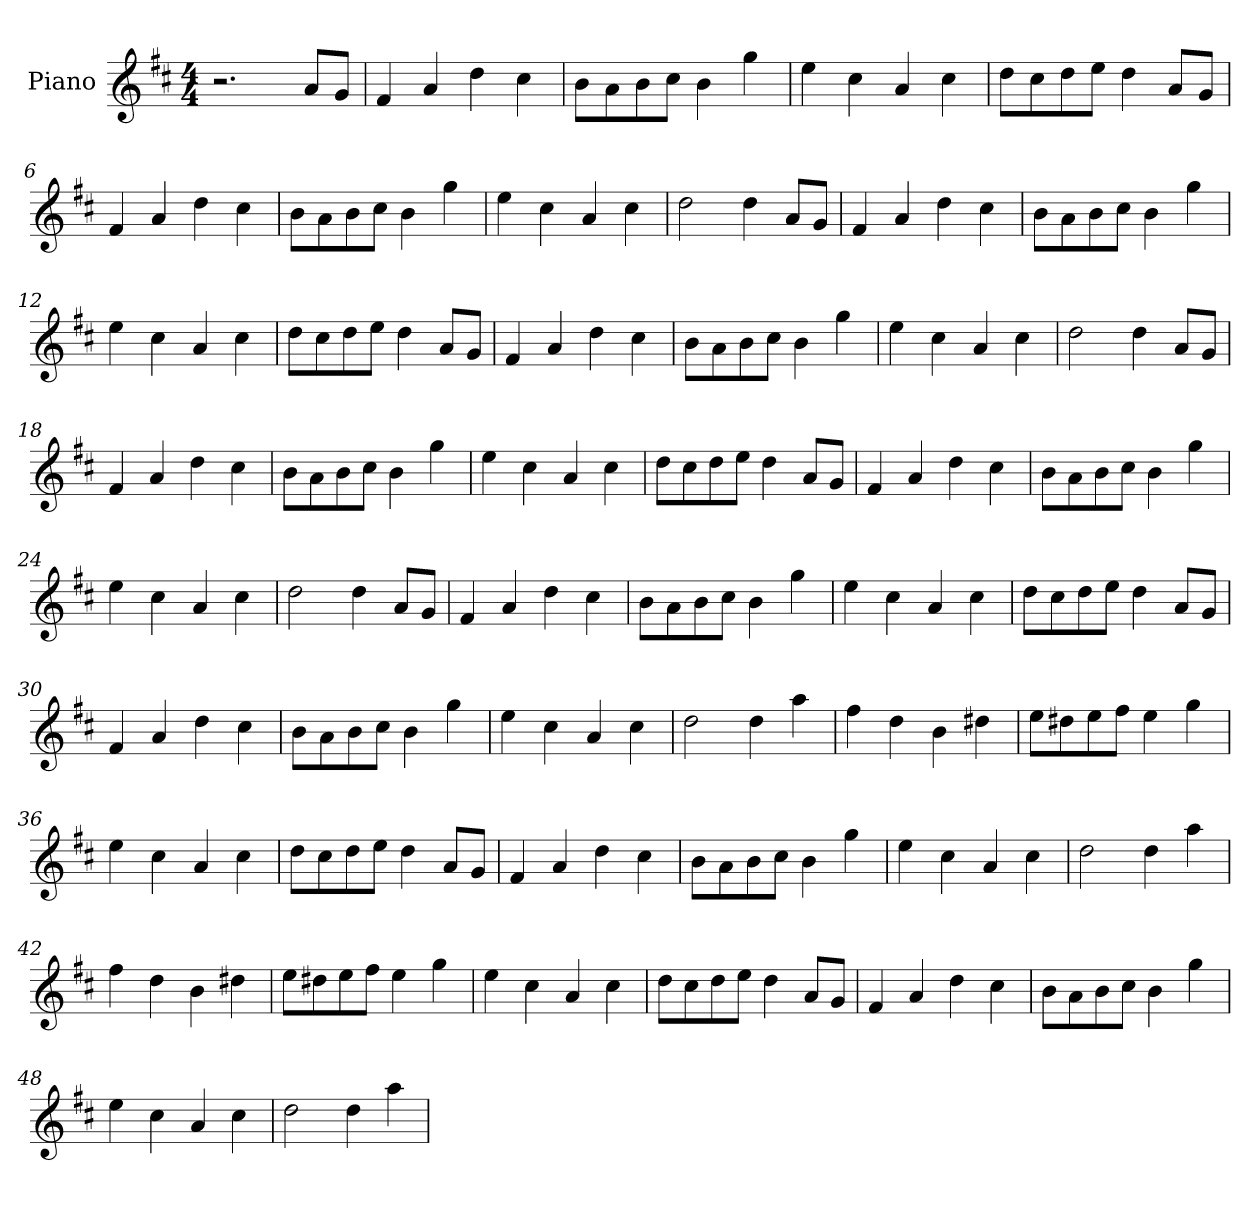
**kern
*part1
*staff1
*I"Piano
*I'Pno
*clefG2
*k[f#c#]
*M4/4
=1
2.r
8a/L
8g/J
=2
4f#/
4a/
4dd\
4cc#\
=3
8b\L
8a\
8b\
8cc#\J
4b\
4gg\
=4
4ee\
4cc#\
4a/
4cc#\
=5
8dd\L
8cc#\
8dd\
8ee\J
4dd\
8a/L
8g/J
=6
4f#/
4a/
4dd\
4cc#\
=7
8b\L
8a\
8b\
8cc#\J
4b\
4gg\
=8
4ee\
4cc#\
4a/
4cc#\
=9
2dd\
4dd\
8a/L
8g/J
=10
4f#/
4a/
4dd\
4cc#\
=11
8b\L
8a\
8b\
8cc#\J
4b\
4gg\
=12
4ee\
4cc#\
4a/
4cc#\
=13
8dd\L
8cc#\
8dd\
8ee\J
4dd\
8a/L
8g/J
=14
4f#/
4a/
4dd\
4cc#\
=15
8b\L
8a\
8b\
8cc#\J
4b\
4gg\
=16
4ee\
4cc#\
4a/
4cc#\
=17
2dd\
4dd\
8a/L
8g/J
=18
4f#/
4a/
4dd\
4cc#\
=19
8b\L
8a\
8b\
8cc#\J
4b\
4gg\
=20
4ee\
4cc#\
4a/
4cc#\
=21
8dd\L
8cc#\
8dd\
8ee\J
4dd\
8a/L
8g/J
=22
4f#/
4a/
4dd\
4cc#\
=23
8b\L
8a\
8b\
8cc#\J
4b\
4gg\
=24
4ee\
4cc#\
4a/
4cc#\
=25
2dd\
4dd\
8a/L
8g/J
=26
4f#/
4a/
4dd\
4cc#\
=27
8b\L
8a\
8b\
8cc#\J
4b\
4gg\
=28
4ee\
4cc#\
4a/
4cc#\
=29
8dd\L
8cc#\
8dd\
8ee\J
4dd\
8a/L
8g/J
=30
4f#/
4a/
4dd\
4cc#\
=31
8b\L
8a\
8b\
8cc#\J
4b\
4gg\
=32
4ee\
4cc#\
4a/
4cc#\
=33
2dd\
4dd\
4aa\
=34
4ff#\
4dd\
4b\
4dd#X\
=35
8ee\L
8dd#X\
8ee\
8ff#\J
4ee\
4gg\
=36
4ee\
4cc#\
4a/
4cc#\
=37
8dd\L
8cc#\
8dd\
8ee\J
4dd\
8a/L
8g/J
=38
4f#/
4a/
4dd\
4cc#\
=39
8b\L
8a\
8b\
8cc#\J
4b\
4gg\
=40
4ee\
4cc#\
4a/
4cc#\
=41
2dd\
4dd\
4aa\
=42
4ff#\
4dd\
4b\
4dd#X\
=43
8ee\L
8dd#X\
8ee\
8ff#\J
4ee\
4gg\
=44
4ee\
4cc#\
4a/
4cc#\
=45
8dd\L
8cc#\
8dd\
8ee\J
4dd\
8a/L
8g/J
=46
4f#/
4a/
4dd\
4cc#\
=47
8b\L
8a\
8b\
8cc#\J
4b\
4gg\
=48
4ee\
4cc#\
4a/
4cc#\
=49
2dd\
4dd\
4aa\
=
*-
